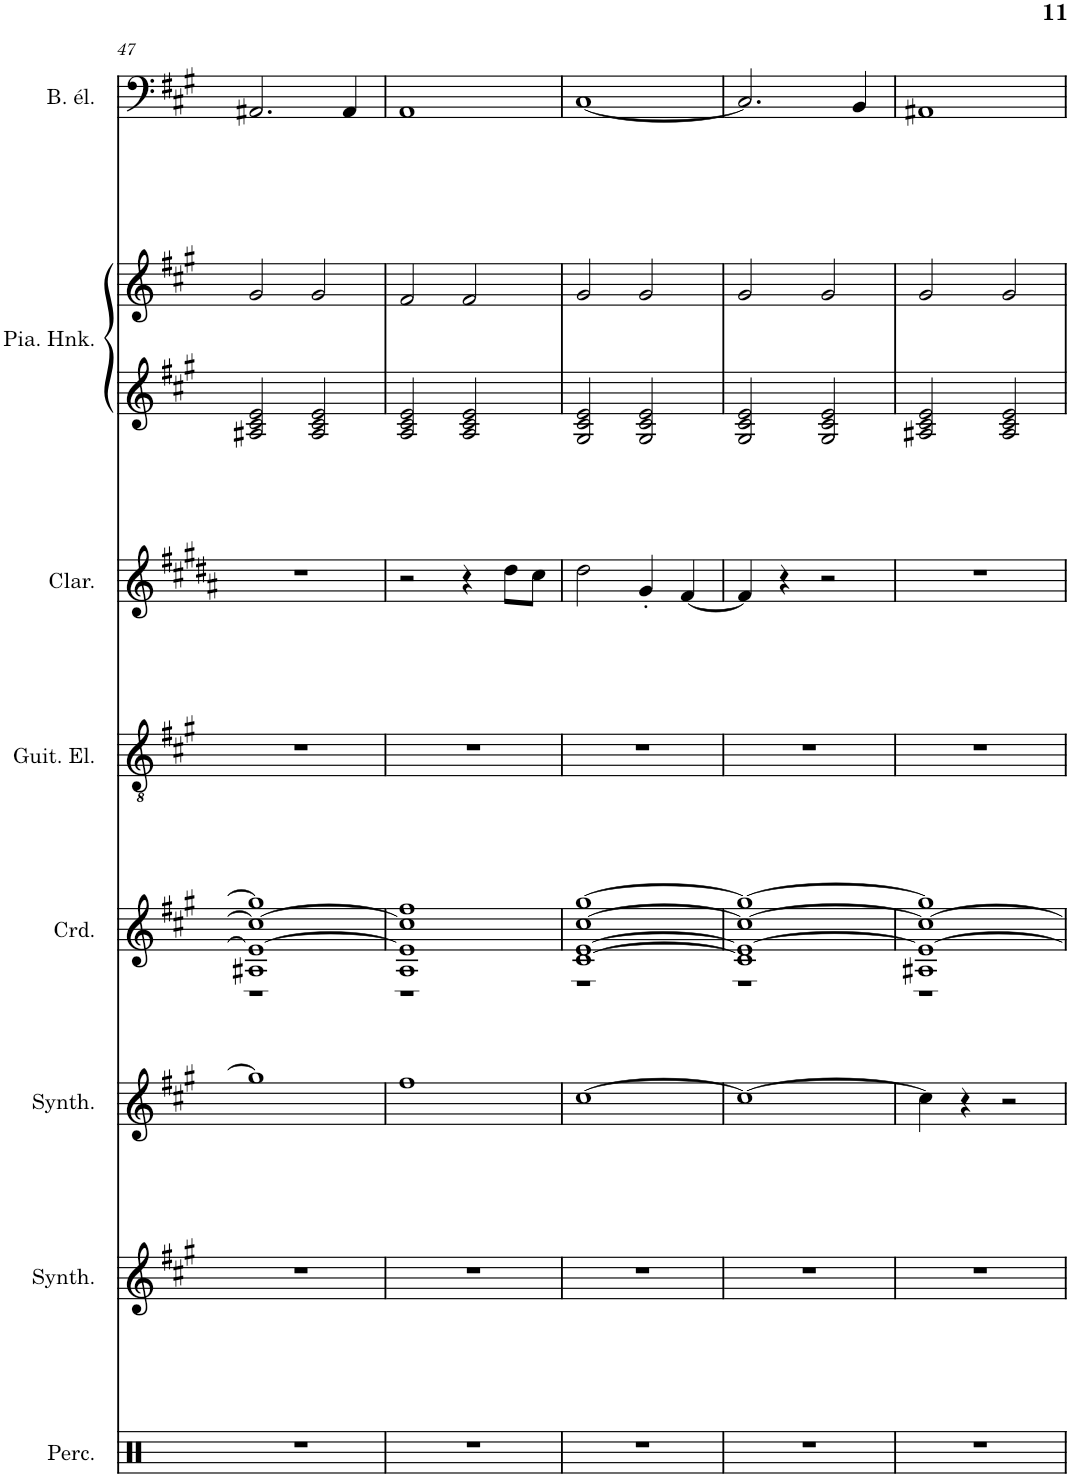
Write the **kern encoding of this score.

**kern	**kern	**kern	**kern	**kern	**kern	**kern	**kern	**kern
*part8	*part7	*part6	*part5	*part4	*part3	*part2	*part2	*part1
*staff9	*staff8	*staff7	*staff6	*staff5	*staff4	*staff3	*staff2	*staff1
*I"Percussion	*I"Synthétiseur brillant	*I"Synthétiseur de cordes frottées	*I"Cordes	*I"Guitare électrique	*I"Clarinette	*I"Piano Honky Tonk	*	*I"Basse électrique
*I'Perc.	*I'Synth.	*I'Synth.	*I'Crd.	*I'Guit. El.	*I'Clar.	*I'Pia. Hnk.	*	*I'B. él.
!!LO:PB:g=z
*clefX	*clefG2	*clefG2	*clefG2	*clefGv2	*clefG2	*clefG2	*clefG2	*clefF4
*	*	*	*	*	*Trd1c2	*	*	*Trd7c12
*k[]	*k[f#c#g#]	*k[f#c#g#]	*k[f#c#g#]	*k[f#c#g#]	*k[f#c#g#d#a#]	*k[f#c#g#]	*k[f#c#g#]	*k[f#c#g#]
*M4/4	*M4/4	*M4/4	*M4/4	*M4/4	*M4/4	*M4/4	*M4/4	*M4/4
=47	=47	=47	=47	=47	=47	=47	=47	=47
*	*	*	*^	*	*	*	*	*
1r	1r	1gg#]	1A#X 1e_ 1cc#_ 1gg#]	1r	1r	1r	2A#X/ 2c#/ 2e/	2g#/	2.AA#X/
.	.	.	.	.	.	.	2A#/ 2c#/ 2e/	2g#/	.
.	.	.	.	.	.	.	.	.	4AA#/
=48	=48	=48	=48	=48	=48	=48	=48	=48	=48
1r	1r	1ff#	1A 1e] 1cc#] 1ff#	1r	1r	2r	2A/ 2c#/ 2e/	2f#/	1AA
.	.	.	.	.	.	4r	2A/ 2c#/ 2e/	2f#/	.
.	.	.	.	.	.	8dd#\L	.	.	.
.	.	.	.	.	.	8cc#\J	.	.	.
=49	=49	=49	=49	=49	=49	=49	=49	=49	=49
1r	1r	[1cc#	[1c# [1e [1cc# [1gg#	1r	1r	2dd#\	2G#/ 2c#/ 2e/	2g#/	[1C#
.	.	.	.	.	.	4g#'/	2G#/ 2c#/ 2e/	2g#/	.
.	.	.	.	.	.	[4f#/	.	.	.
=50	=50	=50	=50	=50	=50	=50	=50	=50	=50
1r	1r	1cc#_	1c#] 1e_ 1cc#_ 1gg#_	1r	1r	4f#/]	2G#/ 2c#/ 2e/	2g#/	2.C#/]
.	.	.	.	.	.	4r	.	.	.
.	.	.	.	.	.	2r	2G#/ 2c#/ 2e/	2g#/	.
.	.	.	.	.	.	.	.	.	4BB/
=51	=51	=51	=51	=51	=51	=51	=51	=51	=51
1r	1r	4cc#\]	1A#X 1e_ 1cc#_ 1gg#]	1r	1r	1r	2A#X/ 2c#/ 2e/	2g#/	1AA#X
.	.	4r	.	.	.	.	.	.	.
.	.	2r	.	.	.	.	2A#/ 2c#/ 2e/	2g#/	.
*	*	*	*v	*v	*	*	*	*	*
=	=	=	=	=	=	=	=	=
*-	*-	*-	*-	*-	*-	*-	*-	*-
